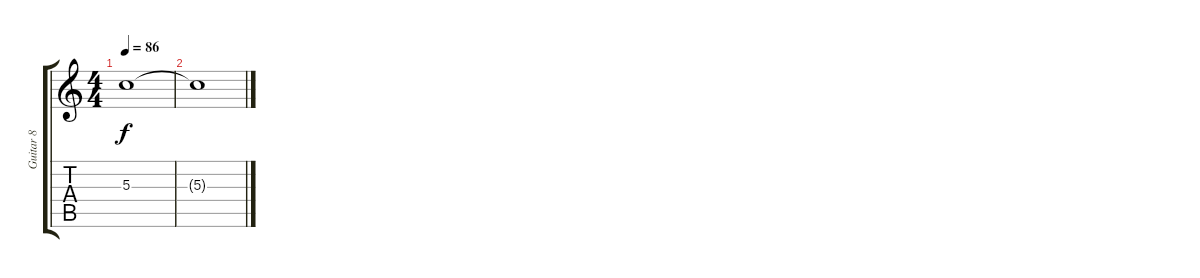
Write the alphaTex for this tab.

\track ("Guitar 8" "Guitar 8") {instrument electricguitarclean}
\staff {score tabs}
\tuning (E4 B3 G3 D3 A2 E2) {hide}
\ts (4 4)
\tempo 86
\clef g2
\ks c
5.3{t}.1{dy f} |
5.3{t}.1
